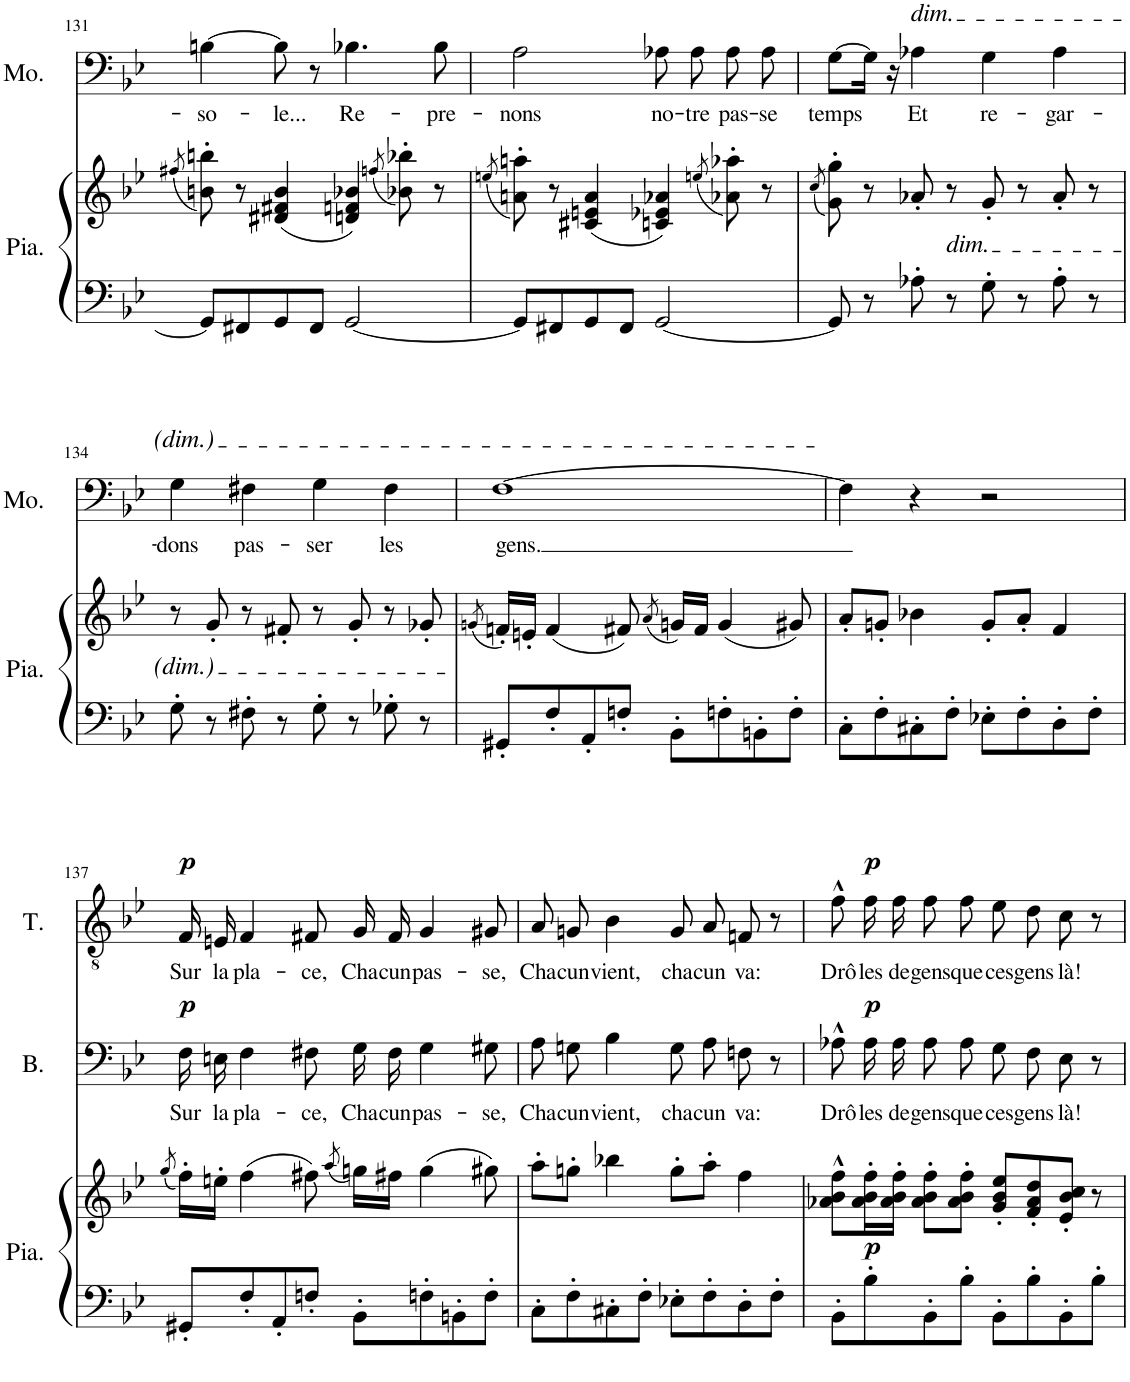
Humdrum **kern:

**kern	**kern	**dynam	**kern	**text	**dynam	**kern	**text	**dynam	**kern	**text
*part4	*part4	*part4	*part3	*part3	*part3	*part2	*part2	*part2	*part1	*part1
*staff5	*staff4	*staff4/5	*staff3	*staff3	*staff3	*staff2	*staff2	*staff2	*staff1	*staff1
*I"Piano	*	*	*I"Bass	*	*	*I"Ténor	*	*	*I"Morales	*
*I'Pia.	*	*	*I'B.	*	*	*I'T.	*	*	*I'Mo.	*
!!LO:PB:g=z
*clefF4	*clefG2	*	*clefF4	*	*	*clefGv2	*	*	*clefF4	*
*k[b-e-]	*k[b-e-]	*	*k[b-e-]	*	*	*k[b-e-]	*	*	*k[b-e-]	*
*M4/4	*M4/4	*	*M4/4	*	*	*M4/4	*	*	*M4/4	*
=131	=131	=131	=131	=131	=131	=131	=131	=131	=131	=131
.	(8qff#X/	.	.	.	.	.	.	.	.	.
!	!	!	!	!	!	!	!	!	!	!LO:LY:b
8GG/L]	8bn\' 8bbn\')	.	1r	.	.	1r	.	.	[4Bn\	-so-
8FF#X/	8r	.	.	.	.	.	.	.	.	.
!	!	!	!	!	!	!	!	!	!	!LO:LY:b
8GG/	(4d#X/ 4f#X/ 4b/	.	.	.	.	.	.	.	8B\]	-le...
8FF#/J	.	.	.	.	.	.	.	.	8r	.
!	!	!	!	!	!	!	!	!	!	!LO:LY:b
[2GG/	4dn/ 4fn/ 4b-X/)	.	.	.	.	.	.	.	4.B-X\	Re-
.	(8qffn/	.	.	.	.	.	.	.	.	.
.	8b-X\' 8bb-X\')	.	.	.	.	.	.	.	.	.
!	!	!	!	!	!	!	!	!	!	!LO:LY:b
.	8r	.	.	.	.	.	.	.	8B-\	-pre-
=132	=132	=132	=132	=132	=132	=132	=132	=132	=132	=132
.	(8qeen/	.	.	.	.	.	.	.	.	.
!	!	!	!	!	!	!	!	!	!	!LO:LY:b
8GG/L]	8an\' 8aan\')	.	1r	.	.	1r	.	.	2A\	-nons
8FF#X/	8r	.	.	.	.	.	.	.	.	.
8GG/	(4c#X/ 4en/ 4a/	.	.	.	.	.	.	.	.	.
8FF#/J	.	.	.	.	.	.	.	.	.	.
!	!	!	!	!	!	!	!	!	!	!LO:LY:b
[2GG/	4cn/ 4e-X/ 4a-X/)	.	.	.	.	.	.	.	8A-X\	no-
!	!	!	!	!	!	!	!	!	!	!LO:LY:b
.	.	.	.	.	.	.	.	.	8A-\	-tre
.	(8qeen/	.	.	.	.	.	.	.	.	.
!	!	!	!	!	!	!	!	!	!	!LO:LY:b
.	8a-X\' 8aa-X\')	.	.	.	.	.	.	.	8A-\	pas-
!	!	!	!	!	!	!	!	!	!	!LO:LY:b
.	8r	.	.	.	.	.	.	.	8A-\	-se
=133	=133	=133	=133	=133	=133	=133	=133	=133	=133	=133
.	(8qcc/	.	.	.	.	.	.	.	.	.
!	!	!	!	!	!	!	!	!	!	!LO:LY:b
8GG/]	8g\' 8gg\')	.	1r	.	.	1r	.	.	[8G\L	temps
8r	8r	.	.	.	.	.	.	.	16G\Jk]	.
.	.	.	.	.	.	.	.	.	16r	.
!	!	!	!	!	!	!	!	!	!LO:TX:a:i:t=dim.	!
!	!	!	!	!	!	!	!	!	!	!LO:LY:b
8A-X'\	8a-X'/	.	.	.	.	.	.	.	4A-X\	Et
!	!LO:TX:b:i:t=dim.	!	!	!	!	!	!	!	!	!
8r	8r	.	.	.	.	.	.	.	.	.
!	!	!	!	!	!	!	!	!	!	!LO:LY:b
8G'\	8g'/	.	.	.	.	.	.	.	4G\	re-
8r	8r	.	.	.	.	.	.	.	.	.
!	!	!	!	!	!	!	!	!	!	!LO:LY:b
8A-'\	8a-'/	.	.	.	.	.	.	.	4A-\	-gar-
8r	8r	.	.	.	.	.	.	.	.	.
!!LO:LB:g=z
=134	=134	=134	=134	=134	=134	=134	=134	=134	=134	=134
!	!	!	!	!	!	!	!	!	!	!LO:LY:b
8G'\	8r	.	1r	.	.	1r	.	.	4G\	-dons
8r	8g'/	.	.	.	.	.	.	.	.	.
!	!	!	!	!	!	!	!	!	!	!LO:LY:b
8F#X'\	8r	.	.	.	.	.	.	.	4F#X\	pas-
8r	8f#X'/	.	.	.	.	.	.	.	.	.
!	!	!	!	!	!	!	!	!	!	!LO:LY:b
8G'\	8r	.	.	.	.	.	.	.	4G\	-ser
8r	8g'/	.	.	.	.	.	.	.	.	.
!	!	!	!	!	!	!	!	!	!	!LO:LY:b
8G-X'\	8r	.	.	.	.	.	.	.	4F#\	les
8r	8g-X'/	.	.	.	.	.	.	.	.	.
=135	=135	=135	=135	=135	=135	=135	=135	=135	=135	=135
.	(8qgn/	.	.	.	.	.	.	.	.	.
!	!	!	!	!	!	!	!	!	!	!LO:LY:b
8GG#X'/L	16fn'/LL)	.	1r	.	.	1r	.	.	[1F	gens.
.	16en'/JJ	.	.	.	.	.	.	.	.	.
8F'/	(4f/	.	.	.	.	.	.	.	.	.
8AA'/	.	.	.	.	.	.	.	.	.	.
8Fn'/J	8f#X/)	.	.	.	.	.	.	.	.	.
.	(8qa/	.	.	.	.	.	.	.	.	.
8BB-'\L	16gn/LL)	.	.	.	.	.	.	.	.	.
.	16f#/JJ	.	.	.	.	.	.	.	.	.
8Fn'\	(4g/	.	.	.	.	.	.	.	.	.
8BBn'\	.	.	.	.	.	.	.	.	.	.
8F'\J	8g#X/)	.	.	.	.	.	.	.	.	.
=136	=136	=136	=136	=136	=136	=136	=136	=136	=136	=136
8C'\L	8a'/L	.	1r	.	.	1r	.	.	4F\]	.
8F'\	8gn'/J	.	.	.	.	.	.	.	.	.
8C#X'\	4b-X\	.	.	.	.	.	.	.	4r	.
8F'\J	.	.	.	.	.	.	.	.	.	.
8E-X'\L	8g'/L	.	.	.	.	.	.	.	2r	.
8F'\	8a'/J	.	.	.	.	.	.	.	.	.
8D'\	4f/	.	.	.	.	.	.	.	.	.
8F'\J	.	.	.	.	.	.	.	.	.	.
!!LO:LB:g=z
=137	=137	=137	=137	=137	=137	=137	=137	=137	=137	=137
.	(8qgg/	.	.	.	.	.	.	.	.	.
!	!	!	!	!LO:LY:b	!LO:DY:a	!	!LO:LY:b	!LO:DY:a	!	!
8GG#X'/L	16ff'\LL)	.	16F\LL	Sur	p	16F/LL	Sur	p	1r	.
!	!	!	!	!LO:LY:b	!	!	!LO:LY:b	!	!	!
.	16een'\JJ	.	16En\JJ	la	.	16En/JJ	la	.	.	.
!	!	!	!	!LO:LY:b	!	!	!LO:LY:b	!	!	!
8F'/	(4ff\	.	4F\	pla-	.	4F/	pla-	.	.	.
8AA'/	.	.	.	.	.	.	.	.	.	.
!	!	!	!	!LO:LY:b	!	!	!LO:LY:b	!	!	!
8Fn'/J	8ff#X\)	.	8F#X\	-ce,	.	8F#X/	-ce,	.	.	.
.	(8qaa/	.	.	.	.	.	.	.	.	.
!	!	!	!	!LO:LY:b	!	!	!LO:LY:b	!	!	!
8BB-'\L	16ggn\LL)	.	16G\LL	Cha-	.	16G/LL	Cha-	.	.	.
!	!	!	!	!LO:LY:b	!	!	!LO:LY:b	!	!	!
.	16ff#X\JJ	.	16F#\JJ	-cun	.	16F#/JJ	-cun	.	.	.
!	!	!	!	!LO:LY:b	!	!	!LO:LY:b	!	!	!
8Fn'\	(4gg\	.	4G\	pas-	.	4G/	pas-	.	.	.
8BBn'\	.	.	.	.	.	.	.	.	.	.
!	!	!	!	!LO:LY:b	!	!	!LO:LY:b	!	!	!
8F'\J	8gg#X\)	.	8G#X\	-se,	.	8G#X/	-se,	.	.	.
=138	=138	=138	=138	=138	=138	=138	=138	=138	=138	=138
!	!	!	!	!LO:LY:b	!	!	!LO:LY:b	!	!	!
8C'\L	8aa'\L	.	8A\L	Cha-	.	8A/L	Cha-	.	1r	.
!	!	!	!	!LO:LY:b	!	!	!LO:LY:b	!	!	!
8F'\	8ggn'\J	.	8Gn\J	-cun	.	8Gn/J	-cun	.	.	.
!	!	!	!	!LO:LY:b	!	!	!LO:LY:b	!	!	!
8C#X'\	4bb-X\	.	4B-\	vient,	.	4B-\	vient,	.	.	.
8F'\J	.	.	.	.	.	.	.	.	.	.
!	!	!	!	!LO:LY:b	!	!	!LO:LY:b	!	!	!
8E-X'\L	8gg'\L	.	8G\L	cha-	.	8G/L	cha-	.	.	.
!	!	!	!	!LO:LY:b	!	!	!LO:LY:b	!	!	!
8F'\	8aa'\J	.	8A\J	-cun	.	8A/J	-cun	.	.	.
!	!	!	!	!LO:LY:b	!	!	!LO:LY:b	!	!	!
8D'\	4ff\	.	8Fn\	va:	.	8Fn/	va:	.	.	.
8F'\J	.	.	8r	.	.	8r	.	.	.	.
=139	=139	=139	=139	=139	=139	=139	=139	=139	=139	=139
!	!	!	!	!LO:LY:b	!	!	!LO:LY:b	!	!	!
8BB-'\L	8a-X\^^ 8b-\^^ 8ff\^^L	.	8A-X^^\L	Drô-	.	8f^^\L	Drô-	.	1r	.
!	!	!LO:DY:a=2	!	!LO:LY:b	!LO:DY:a	!	!LO:LY:b	!LO:DY:a	!	!
8B-'\	16a-\' 16b-\' 16ff\'L	p	16A-\L	-les	p	16f\L	-les	p	.	.
!	!	!	!	!LO:LY:b	!	!	!LO:LY:b	!	!	!
.	16a-\' 16b-\' 16ff\'JJ	.	16A-\JJ	de	.	16f\JJ	de	.	.	.
!	!	!	!	!LO:LY:b	!	!	!LO:LY:b	!	!	!
8BB-'\	8a-\' 8b-\' 8ff\'L	.	8A-\L	gens	.	8f\L	gens	.	.	.
!	!	!	!	!LO:LY:b	!	!	!LO:LY:b	!	!	!
8B-'\J	8a-\' 8b-\' 8ff\'J	.	8A-\J	que	.	8f\J	que	.	.	.
!	!	!	!	!LO:LY:b	!	!	!LO:LY:b	!	!	!
8BB-'\L	8g/' 8b-/' 8ee-/'L	.	8G\L	ces	.	8e-\L	ces	.	.	.
!	!	!	!	!LO:LY:b	!	!	!LO:LY:b	!	!	!
8B-'\	8f/' 8a-/' 8dd/'	.	8F\J	gens	.	8d\J	gens	.	.	.
!	!	!	!	!LO:LY:b	!	!	!LO:LY:b	!	!	!
8BB-'\	8e-/' 8b-/' 8cc/'J	.	8E-\	là!	.	8c\	là!	.	.	.
8B-'\J	8r	.	8r	.	.	8r	.	.	.	.
=	=	=	=	=	=	=	=	=	=	=
*-	*-	*-	*-	*-	*-	*-	*-	*-	*-	*-
